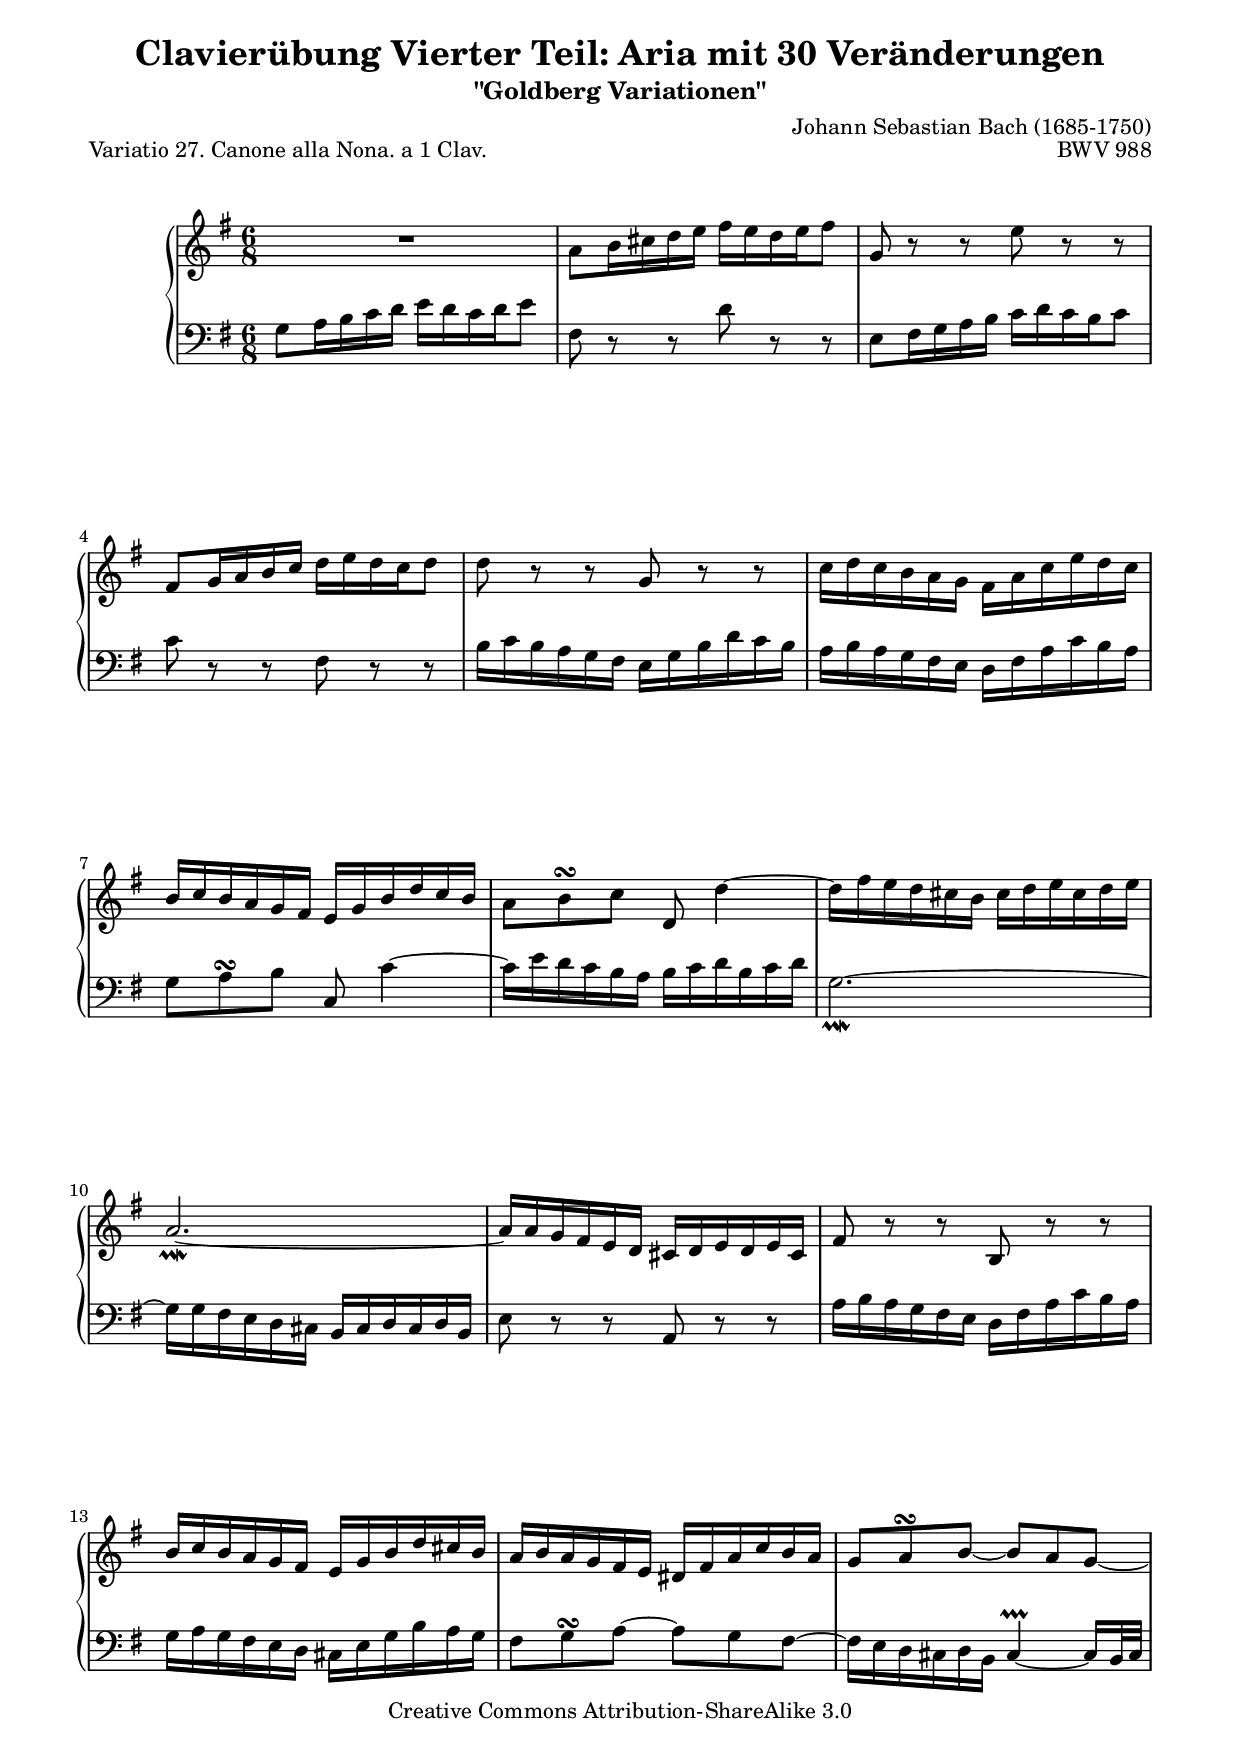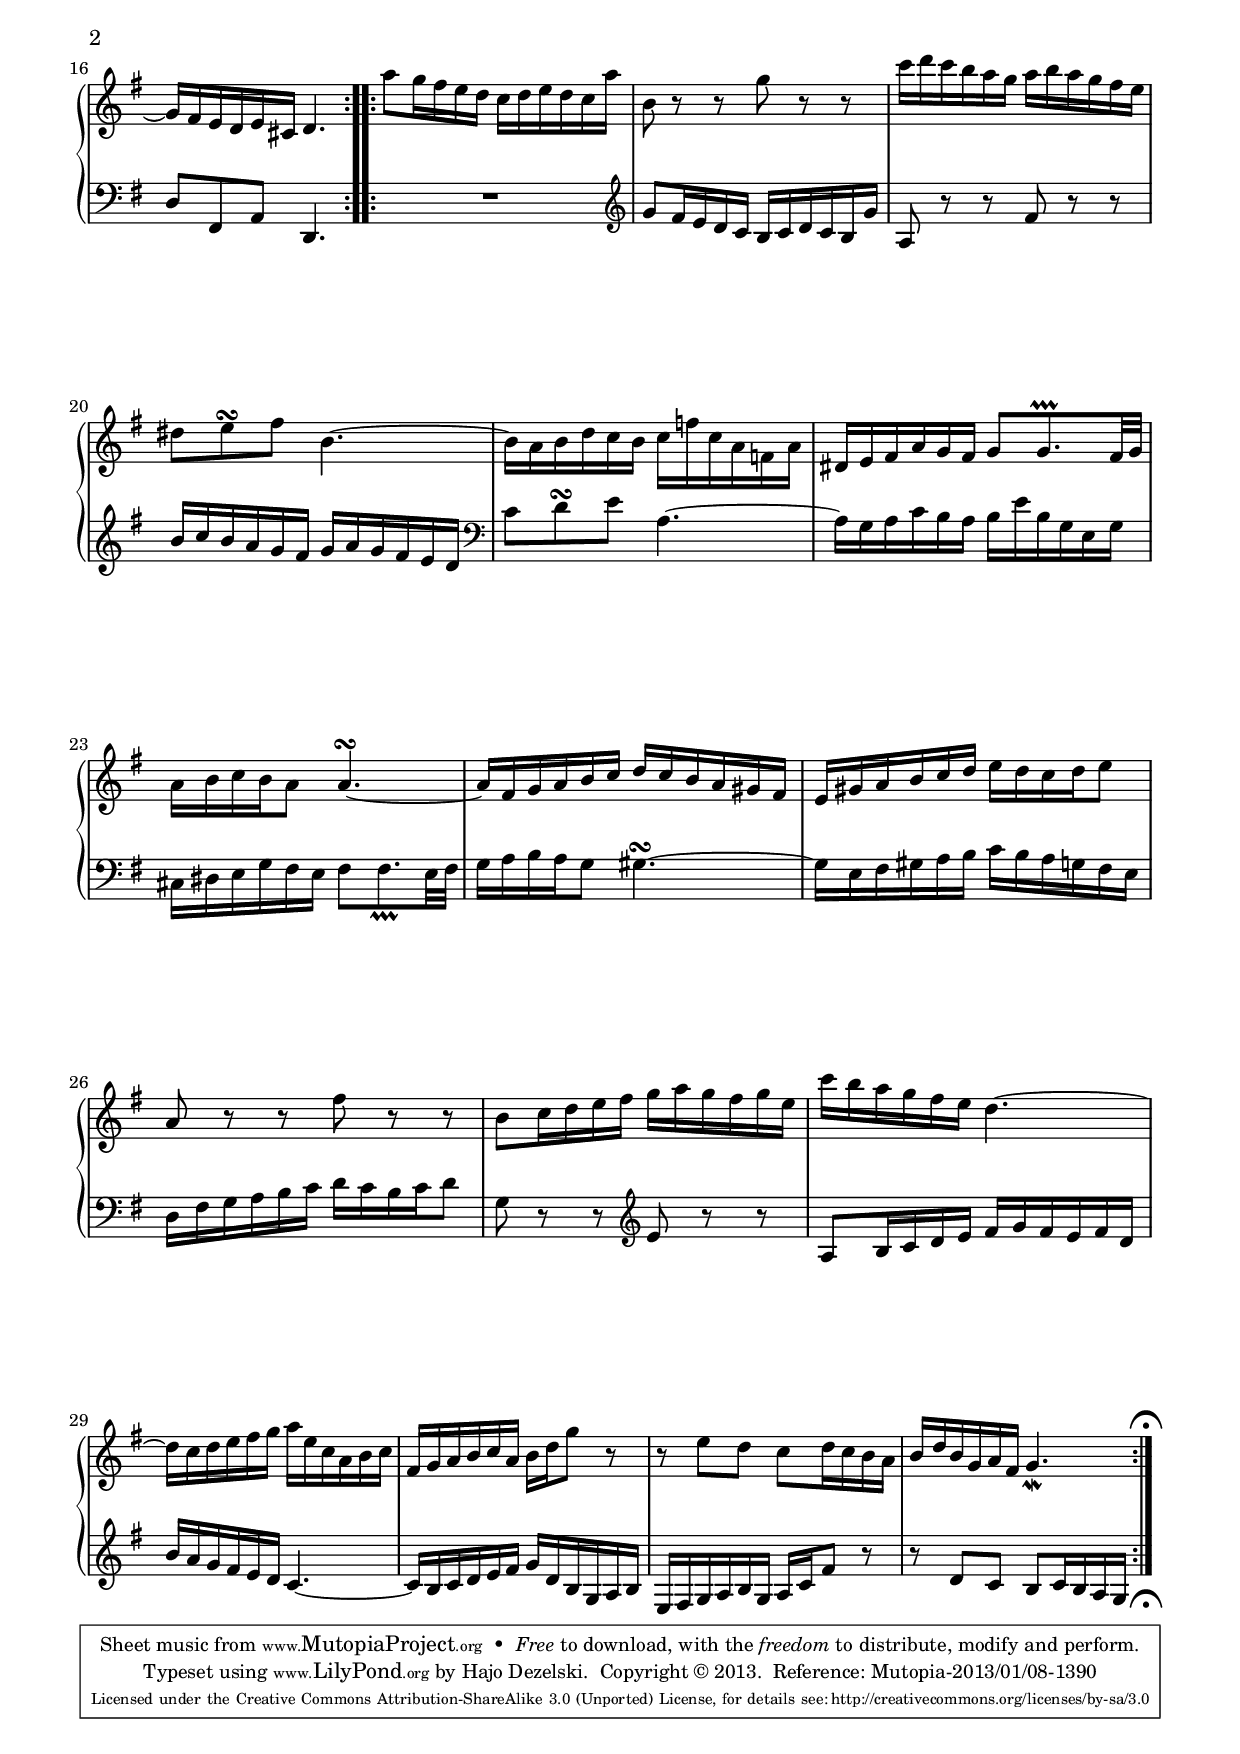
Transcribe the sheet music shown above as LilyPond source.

\version "2.16.1"

\paper {
    %obsolete-page-top-space = #0.0  top-system-spacing #'basic-distance = #(/ obsolete-page-top-space staff-space)
    %indent = 0.0
    line-width = 18.0\cm
    ragged-bottom = ##f
    ragged-last-bottom = ##f
}

% #(set-default-paper-size "a4")
% #(set-default-paper-size "letter")

#(set-global-staff-size 19)

\header {
        title = "Clavierübung Vierter Teil: Aria mit 30 Veränderungen"
        subtitle = "\"Goldberg Variationen\""
        piece = "Variatio 27. Canone alla Nona. a 1 Clav. "
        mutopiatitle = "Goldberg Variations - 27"
        composer = "Johann Sebastian Bach (1685-1750)"
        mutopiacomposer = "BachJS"
        opus = "BWV 988"
        date = "1741"
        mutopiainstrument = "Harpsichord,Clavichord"
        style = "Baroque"
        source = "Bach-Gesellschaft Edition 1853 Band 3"
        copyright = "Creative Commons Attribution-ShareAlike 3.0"
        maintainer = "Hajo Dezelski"
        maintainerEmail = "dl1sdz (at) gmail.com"
	
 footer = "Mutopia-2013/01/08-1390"
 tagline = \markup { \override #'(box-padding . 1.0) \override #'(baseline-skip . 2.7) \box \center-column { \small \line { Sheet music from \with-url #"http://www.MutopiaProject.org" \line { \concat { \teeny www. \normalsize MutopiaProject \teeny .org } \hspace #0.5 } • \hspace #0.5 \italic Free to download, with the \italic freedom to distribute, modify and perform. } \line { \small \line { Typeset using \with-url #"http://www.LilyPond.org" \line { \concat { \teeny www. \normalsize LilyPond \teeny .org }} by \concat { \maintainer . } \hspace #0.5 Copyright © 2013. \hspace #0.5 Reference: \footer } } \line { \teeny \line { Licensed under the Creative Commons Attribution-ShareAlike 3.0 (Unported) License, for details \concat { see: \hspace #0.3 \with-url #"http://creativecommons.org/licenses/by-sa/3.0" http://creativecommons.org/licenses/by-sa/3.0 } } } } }
}

% Macros %%%%%%%%%%%%%%%%%%%%%%%%%%%%%%%%%%%%%%%%%%%%%%%%%%%%

staffUpper = {\change Staff = upper \stemDown}
staffLower = {\change Staff = lower \stemUp}

%%%%%%%%%%%%%%%%%%%%%%%%%%%%%%%%%%%%%%%%%%%%%%%%%%%%%%%%%%

soprano =   \relative a' {
    \repeat volta 2 { %begin repeated section

        R1*6/8 | % 1
        a8 [ b16 cis d e ] fis [ e d e fis8 ] | % 2
        g,8 r8 r8 e'8 r8 r8 | % 3
        fis,8 [ g16 a b c ] d [ e d c d8 ] | % 4
        d8 r8 r8 g,8 r8 r8 | % 5
        c16 [ d c b a g ] fis [ a c e d c ] | % 6
        b16 [ c b a g fis ] e [ g b d c b ] | % 7
        a8 [ b8 ^\turn c8 ] d,8 d'4 ~ | % 8
        d16 [ fis e d cis b ] cis [ d e cis d e ] | % 9
        a,2. ~ _\prallmordent | % 10
        a16 [ a g fis e d ] cis [ d e d e cis ] | % 11
        fis8 r8 r8 b,8 r8 r8 | % 12
        b'16 [ c b a g fis ] e [ g b d cis b ] | % 13
        a16 [ b a g fis e ] dis [ fis a c b a ] | % 14
        g8 [ a8 ^\turn b8 ~ ] b8 [ a8 g8 ~ ] | % 15
        g16 [ fis e d e cis ] d4. % 16
    } %end of repeated section
  
    \repeat volta 2 { %begin repeated section
		a''8 [ g16 fis e d ] c [ d e d c a' ] | % 17
        b,8 r8 r8 g'8 r8 r8 | % 18
        c16 [ d c b a g ] a [ b a g fis e ] | % 19
        dis8 [ e8 ^\turn fis8 ] b,4. ~ | % 20
        b16 [ a b d c b ] c [ f c a f a ] | % 21
        dis,16 [ e  fis  a  g fis ] g8 [ g8. \prallprall fis32 g32 ] | % 22
        a16 [ b c b a8 ] a4. ^\turn ~| % 23
        a16 [ fis g a b c ] d [ c b a gis fis ] | % 24
        e16 [ gis a b c d ] e [ d c d e8 ] | % 25
        a,8 r8 r8 fis'8 r8 r8 | % 26
        b,8 [ c16 d e fis ] g [ a g fis g e ] | % 27
        c'16 [ b a g fis e ] d4. ~ | % 28
        d16 [ c d e fis g ] a [ e c a b c ] | % 29
        fis,16 [ g a b c a ] b [ d g8 ] r8 | % 30
        r8 e8 [ d8 ] c8 [ d16 c b a ] | % 31
        b16 [ d b g a fis ] g4. _\mordent % 32
        \override Score.RehearsalMark #'break-visibility = #begin-of-line-invisible
	\mark \markup { \musicglyph #"scripts.ufermata" }
    } %end repeated section
}

%%
%% Bass Clef
%% 

bass = \relative g {
   \repeat volta 2 { %begin repeated section
    g8 [ a16 b c d ] e [ d c d e8 ] | % 1
        fis,8 r8 r8 d'8 r8 r8 | % 2
        e,8 [ fis16 g a b ] c [ d c b c8 ] | % 3
        c8 r8 r8 fis,8 r8 r8 | % 4
        b16 [ c b a g fis ] e [ g b d c b ] | % 5
        a16 [ b a g fis e ] d [ fis a c b a ] | % 6
        g8 [ a8 ^\turn b8 ] c,8 c'4 ~ | % 7
        c16 [ e d c b a ] b [ c d b c d ] | % 8
        g,2. ~ _\prallmordent | % 9
        g16 [ g fis e d cis ] b [ cis d cis d b ] | % 10
        e8 r8 r8 a,8 r8 r8 | % 11
        a'16 [ b a g fis e ] d [ fis a c b a ] | % 12
        g16 [ a g fis e d ] cis [ e g b a g ] | % 13
        fis8 g8 ^\turn a8 ~ a8 g8 fis8 ~ | % 14
        fis16 [ e  d  cis  d  b ] cis4  ~ \prallprall cis16 [ b32 cis32 ] | % 15
        d8 [ fis,8 a8 ] d,4. % 16
    } %end of repeated section
  
    \repeat volta 2 { %begin repeated section
        R1*3/4 \clef "treble" | % 17
        g''8 [ fis16 e d c ] b [ c d c b g' ] | % 18
        a,8 r8 r8 fis'8 r8 r8 | % 19
        b16 [ c b a g fis ] g [ a g fis e d ] \clef "bass" | % 20
        c8 [ d8 ^\turn e8 ] a,4. ~ | % 21
        a16 [ g a c b a ] b [ e b g e g ] | % 22
        cis,16 [ dis e g fis e ] fis8 [ fis8. _\prallprall e32 fis32] | % 23
        g16 [ a b a g8 ] gis4. ^\turn ~| % 24
        gis16 [ e fis gis a b ] c [ b a g fis e ] | % 25
        d16 [ fis g a b c ] d [ c b c d8 ] | % 26
        g,8 r8 r8 \clef "treble" e'8 r8 r8  | % 27
        a,8 [ b16 c d e ] fis [ g fis e fis d ]  | % 28
        b'16 [ a g fis e d ] c4. ~ | % 29
        c16 [ b c d e fis ] g [ d b g a b ] | % 30
        e,16 [ fis g a b g ] a [ c fis8 ] r8 | % 31
        r8 d8 [ c8 ] b8 [ c16 b a g ] % 32
        \override Staff.RehearsalMark #'direction = #DOWN
	\mark \markup { \musicglyph #"scripts.dfermata" }
    } %end repeated section
}


%% Merge score - Piano staff in key of G Major, 6/8 time.

\score {
    \context PianoStaff <<
        \set PianoStaff.midiInstrument = "harpsichord"
        \context Staff = "upper" { \clef treble \key g \major \time 6/8 \soprano  }
        \context Staff = "lower" \with { \consists "Mark_engraver" } { \clef bass \key g \major \time 6/8 \bass }
    >>
    \layout{  }
    \midi { }

}
